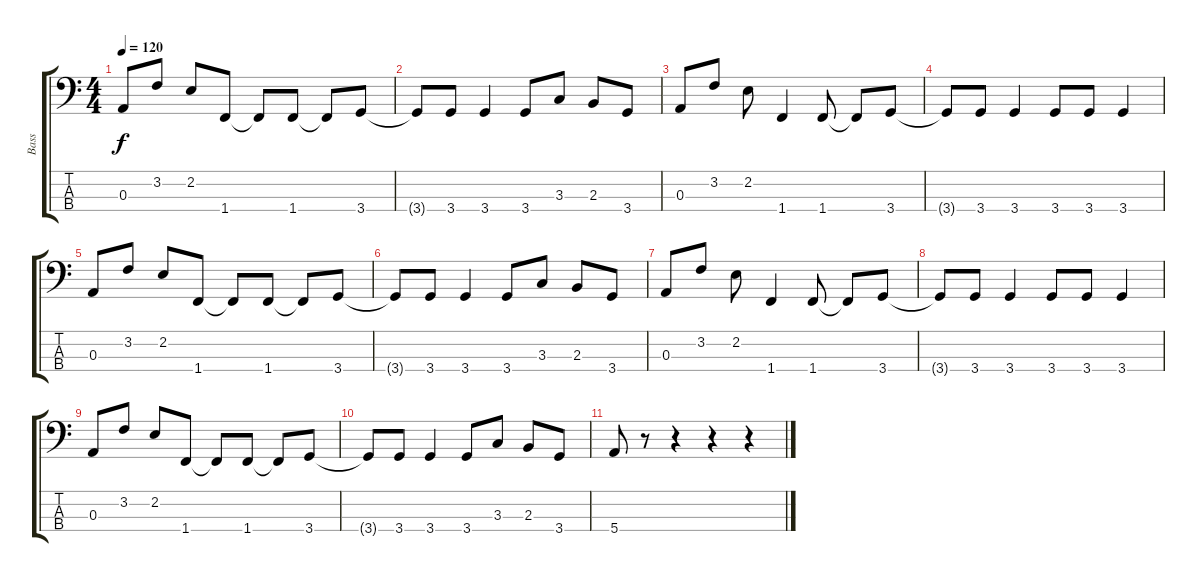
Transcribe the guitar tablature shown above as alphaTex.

\track ("Bass" "Bass") {instrument electricbassfinger}
\staff {score tabs}
\tuning (G2 D2 A1 E1) {hide}
\ts (4 4)
\tempo 120
\clef f4
\ks c
0.3.8{dy f} 3.2.8 2.2.8 1.4.8 1.4{t}.8 1.4.8 1.4{t}.8 3.4.8 |
3.4{t}.8 3.4.8 3.4.4 3.4.8 3.3.8 2.3.8 3.4.8 |
0.3.8 3.2.8 2.2.8 1.4.4 1.4.8 1.4{t}.8 3.4.8 |
3.4{t}.8 3.4.8 3.4.4 3.4.8 3.4.8 3.4.4 |
0.3.8 3.2.8 2.2.8 1.4.8 1.4{t}.8 1.4.8 1.4{t}.8 3.4.8 |
3.4{t}.8 3.4.8 3.4.4 3.4.8 3.3.8 2.3.8 3.4.8 |
0.3.8 3.2.8 2.2.8 1.4.4 1.4.8 1.4{t}.8 3.4.8 |
3.4{t}.8 3.4.8 3.4.4 3.4.8 3.4.8 3.4.4 |
0.3.8 3.2.8 2.2.8 1.4.8 1.4{t}.8 1.4.8 1.4{t}.8 3.4.8 |
3.4{t}.8 3.4.8 3.4.4 3.4.8 3.3.8 2.3.8 3.4.8 |
5.4.8 r.8 r.4 r.4 r.4
